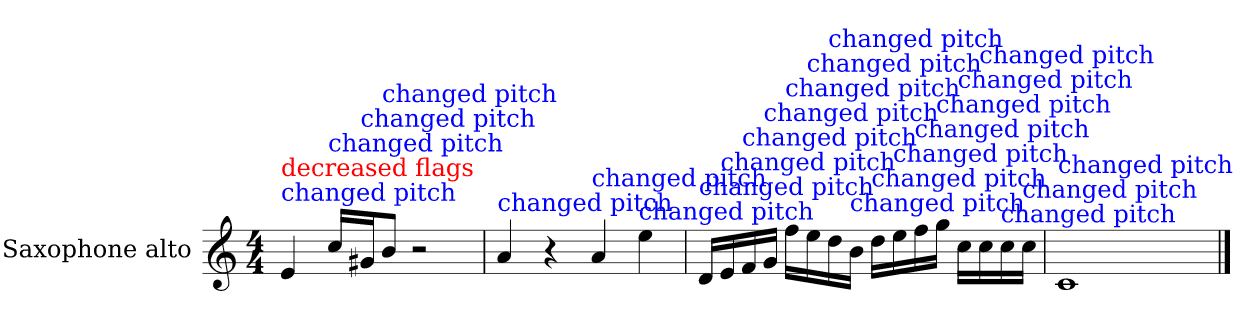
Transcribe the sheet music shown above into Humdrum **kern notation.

**kern
*part1
*staff1
*I"Saxophone alto
*I'Sax. A.
*clefG2
*ITrd5c9
*k[b-e-a-]
*M4/4
=1
!LO:TX:color=#0000FF:t=changed pitch
!LO:TX:color=#FF0000:t=decreased flags
4Gi/
!LO:TX:color=#0000FF:t=changed pitch
16e-j/LL
!LO:TX:color=#0000FF:t=changed pitch
16Bnj/J
!LO:TX:color=#0000FF:t=changed pitch
8dj/J
2r
=2
!LO:TX:color=#0000FF:t=changed pitch
4cj/
4r
!LO:TX:color=#0000FF:t=changed pitch
4cj/
!LO:TX:color=#0000FF:t=changed pitch
4gj\
=3
!LO:TX:color=#0000FF:t=changed pitch
16Fj/LL
!LO:TX:color=#0000FF:t=changed pitch
16Gj/
!LO:TX:color=#0000FF:t=changed pitch
16A-j/
!LO:TX:color=#0000FF:t=changed pitch
16B-j/JJ
!LO:TX:color=#0000FF:t=changed pitch
16a-j\LL
!LO:TX:color=#0000FF:t=changed pitch
16gj\
!LO:TX:color=#0000FF:t=changed pitch
16fj\
!LO:TX:color=#0000FF:t=changed pitch
16dj\JJ
!LO:TX:color=#0000FF:t=changed pitch
16fj\LL
!LO:TX:color=#0000FF:t=changed pitch
16gj\
!LO:TX:color=#0000FF:t=changed pitch
16a-j\
!LO:TX:color=#0000FF:t=changed pitch
16b-j\JJ
!LO:TX:color=#0000FF:t=changed pitch
16e-j\LL
!LO:TX:color=#0000FF:t=changed pitch
16e-j\
!LO:TX:color=#0000FF:t=changed pitch
16e-j\
!LO:TX:color=#0000FF:t=changed pitch
16e-j\JJ
=4
!LO:TX:color=#0000FF:t=changed pitch
1E-j
==
*-
